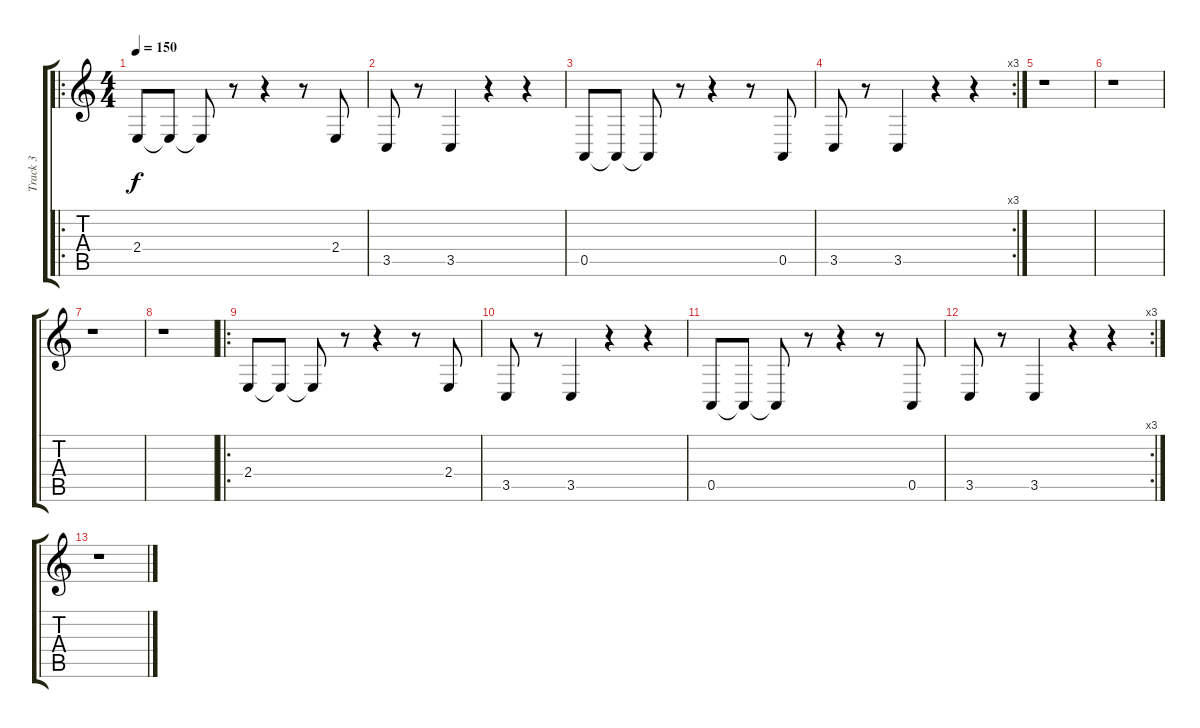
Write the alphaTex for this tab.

\track ("Track 3" "Track 3") {instrument accordion}
\staff {score tabs}
\tuning (E4 B3 G3 D3 A2 E2) {hide}
\ro
\ts (4 4)
\tempo 150
\clef g2
\ks c
2.4.8{dy f} 2.4{t}.8 2.4{t}.8 r.8 r.4 r.8 2.4.8 |
3.5.8 r.8 3.5.4 r.4 r.4 |
0.5.8 0.5{t}.8 0.5{t}.8 r.8 r.4 r.8 0.5.8 |
\rc 3
3.5.8 r.8 3.5.4 r.4 r.4 |
r.1 |
r.1 |
r.1 |
r.1 |
\ro
2.4.8 2.4{t}.8 2.4{t}.8 r.8 r.4 r.8 2.4.8 |
3.5.8 r.8 3.5.4 r.4 r.4 |
0.5.8 0.5{t}.8 0.5{t}.8 r.8 r.4 r.8 0.5.8 |
\rc 3
3.5.8 r.8 3.5.4 r.4 r.4 |
r.1
